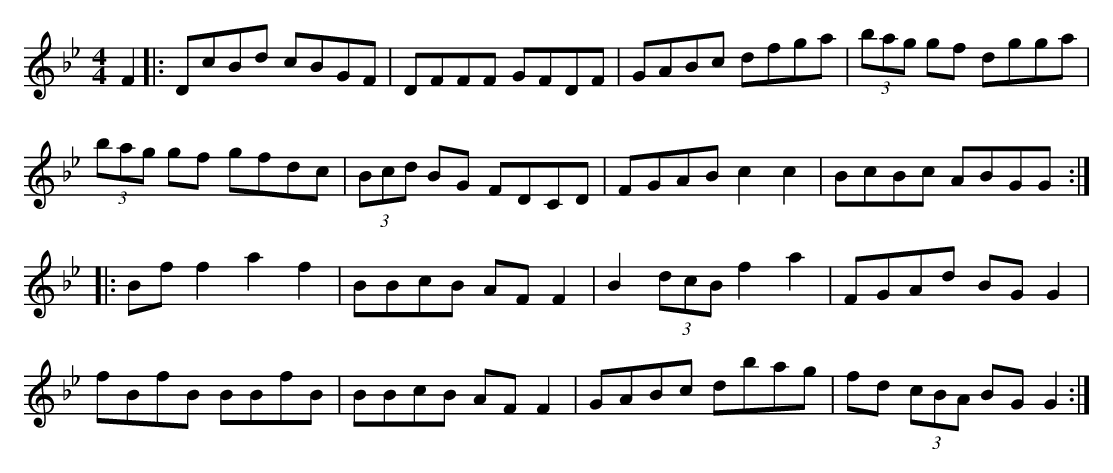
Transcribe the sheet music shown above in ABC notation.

X:1
M:4/4
K:Gmin
F2|:DcBd cBGF|DFFF GFDF|GABc dfga|(3bag gf dgga|
(3bag gf gfdc|(3 Bcd BG FDCD|FGAB c2 c2|BcBc ABGG:|
|:Bf f2 a2 f2|BBcB AF F2|B2 (3dcB f2 a2|FGAd BG G2|
fBfB BBfB|BBcB AF F2|GABc dbag|fd (3cBA BG G2:|
